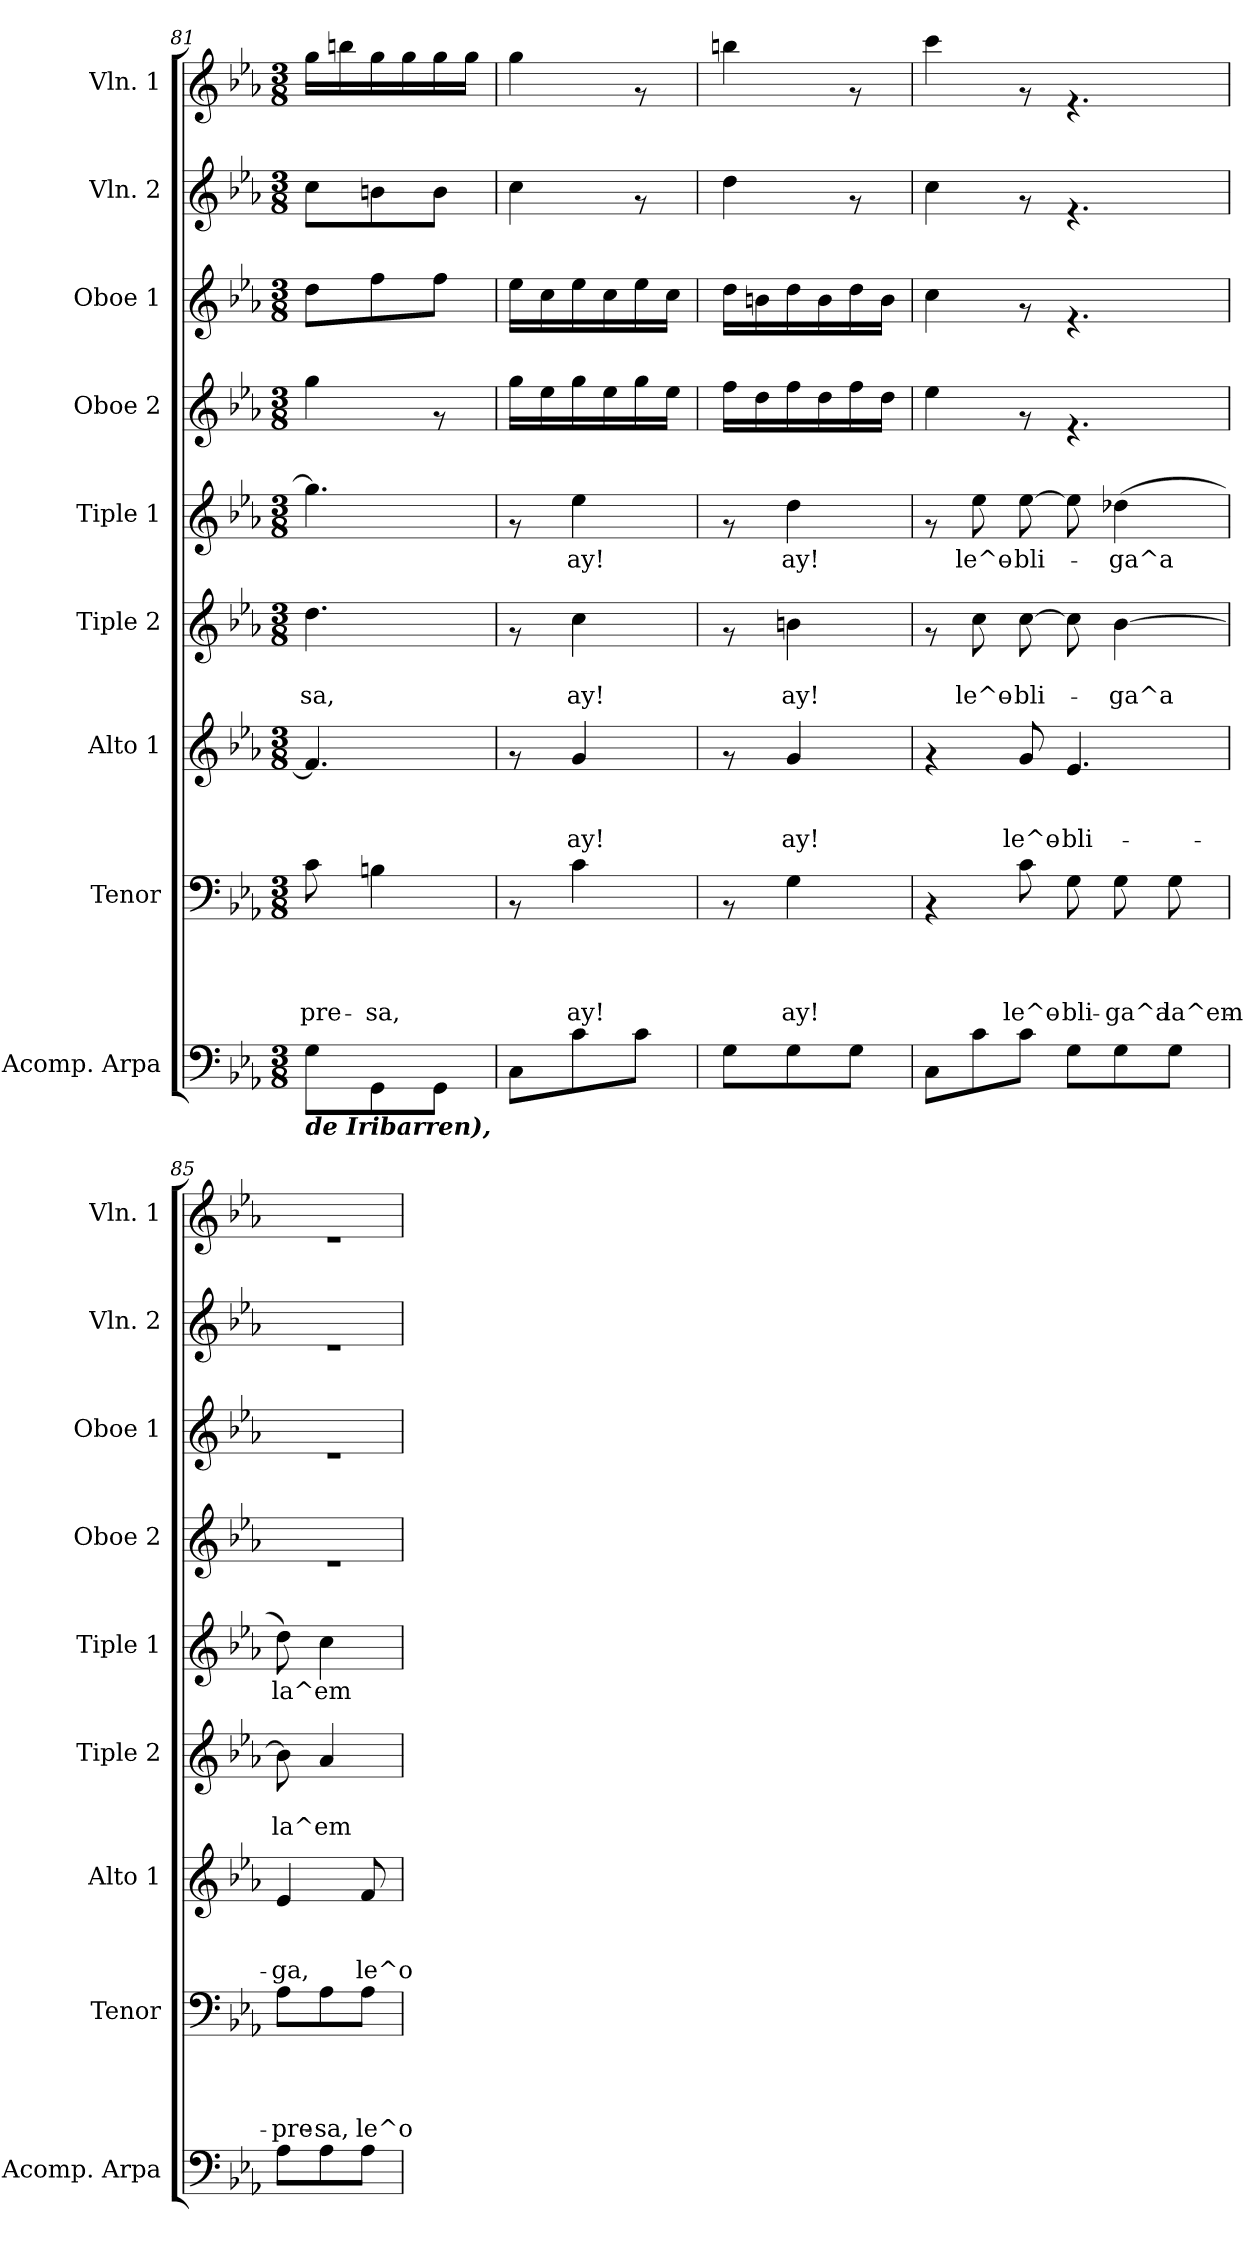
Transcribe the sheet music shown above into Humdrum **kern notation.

**kern	**kern	**text	**text	**text	**text	**kern	**text	**text	**text	**kern	**text	**text	**kern	**text	**kern	**kern	**kern	**kern
*part9	*part8	*part8	*part8	*part8	*part8	*part7	*part7	*part7	*part7	*part6	*part6	*part6	*part5	*part5	*part4	*part3	*part2	*part1
*staff9	*staff8	*staff8	*staff8	*staff8	*staff8	*staff7	*staff7	*staff7	*staff7	*staff6	*staff6	*staff6	*staff5	*staff5	*staff4	*staff3	*staff2	*staff1
*I"Acomp. Arpa	*I"Tenor	*	*	*	*	*I"Alto 1	*	*	*	*I"Tiple 2	*	*	*I"Tiple 1	*	*I"Oboe 2	*I"Oboe 1	*I"Vln. 2	*I"Vln. 1
*I'Acomp. Arpa	*I'Tenor	*	*	*	*	*I'Alto 1	*	*	*	*I'Tiple 2	*	*	*I'Tiple 1	*	*I'Oboe 2	*I'Oboe 1	*I'Vln. 2	*I'Vln. 1
*clefF4	*clefF4	*	*	*	*	*clefG2	*	*	*	*clefG2	*	*	*clefG2	*	*clefG2	*clefG2	*clefG2	*clefG2
*k[b-e-a-]	*k[b-e-a-]	*	*	*	*	*k[b-e-a-]	*	*	*	*k[b-e-a-]	*	*	*k[b-e-a-]	*	*k[b-e-a-]	*k[b-e-a-]	*k[b-e-a-]	*k[b-e-a-]
*E-:	*E-:	*	*	*	*	*E-:	*	*	*	*E-:	*	*	*E-:	*	*E-:	*E-:	*E-:	*E-:
*M3/8	*M3/8	*	*	*	*	*M3/8	*	*	*	*M3/8	*	*	*M3/8	*	*M3/8	*M3/8	*M3/8	*M3/8
=81	=81	=81	=81	=81	=81	=81	=81	=81	=81	=81	=81	=81	=81	=81	=81	=81	=81	=81
!LO:TX:b:Bi:t=de Iribarren),	!	!	!	!	!	!	!	!	!	!	!	!	!	!	!	!	!	!
!	!	!	!	!	!LO:LY:b	!	!	!	!	!	!	!LO:LY:b	!	!	!	!	!	!
8G\L	8c\	.	.	.	-pre-	4.f/]	.	.	.	4.dd\	.	-sa,	4.gg\]	.	4gg\	8dd\L	8cc\L	16gg\LL
.	.	.	.	.	.	.	.	.	.	.	.	.	.	.	.	.	.	16bbn\
!	!	!	!	!	!LO:LY:b	!	!	!	!	!	!	!	!	!	!	!	!	!
8GG\	4Bn\	.	.	.	-sa,	.	.	.	.	.	.	.	.	.	.	8ff\	8bn\	16gg\
.	.	.	.	.	.	.	.	.	.	.	.	.	.	.	.	.	.	16gg\
8GG\J	.	.	.	.	.	.	.	.	.	.	.	.	.	.	8rf	8ff\J	8b\J	16gg\
.	.	.	.	.	.	.	.	.	.	.	.	.	.	.	.	.	.	16gg\JJ
=82	=82	=82	=82	=82	=82	=82	=82	=82	=82	=82	=82	=82	=82	=82	=82	=82	=82	=82
8C\L	8rAA	.	.	.	.	8rf	.	.	.	8rf	.	.	8rf	.	16gg\LL	16ee-\LL	4cc\	4gg\
.	.	.	.	.	.	.	.	.	.	.	.	.	.	.	16ee-\	16cc\	.	.
!	!	!	!	!	!LO:LY:b	!	!	!	!LO:LY:b	!	!	!LO:LY:b	!	!LO:LY:b	!	!	!	!
8c\	4c\	.	.	.	ay!	4g/	.	.	ay!	4cc\	.	ay!	4ee-\	ay!	16gg\	16ee-\	.	.
.	.	.	.	.	.	.	.	.	.	.	.	.	.	.	16ee-\	16cc\	.	.
8c\J	.	.	.	.	.	.	.	.	.	.	.	.	.	.	16gg\	16ee-\	8rf	8rf
.	.	.	.	.	.	.	.	.	.	.	.	.	.	.	16ee-\JJ	16cc\JJ	.	.
=83	=83	=83	=83	=83	=83	=83	=83	=83	=83	=83	=83	=83	=83	=83	=83	=83	=83	=83
8G\L	8rAA	.	.	.	.	8rf	.	.	.	8rf	.	.	8rf	.	16ff\LL	16dd\LL	4dd\	4bbn\
.	.	.	.	.	.	.	.	.	.	.	.	.	.	.	16dd\	16bn\	.	.
!	!	!	!	!	!LO:LY:b	!	!	!	!LO:LY:b	!	!	!LO:LY:b	!	!LO:LY:b	!	!	!	!
8G\	4G\	.	.	.	ay!	4g/	.	.	ay!	4bn\	.	ay!	4dd\	ay!	16ff\	16dd\	.	.
.	.	.	.	.	.	.	.	.	.	.	.	.	.	.	16dd\	16b\	.	.
8G\J	.	.	.	.	.	.	.	.	.	.	.	.	.	.	16ff\	16dd\	8rf	8rf
.	.	.	.	.	.	.	.	.	.	.	.	.	.	.	16dd\JJ	16b\JJ	.	.
!!LO:PB:g=z
=84	=84	=84	=84	=84	=84	=84	=84	=84	=84	=84	=84	=84	=84	=84	=84	=84	=84	=84
8C\L	4rAA	.	.	.	.	4rf	.	.	.	8rf	.	.	8rf	.	4ee-\	4cc\	4cc\	4ccc\
!	!	!	!	!	!	!	!	!	!	!	!	!LO:LY:b	!	!LO:LY:b	!	!	!	!
8c\	.	.	.	.	.	.	.	.	.	8cc\	.	le^o-	8ee-\	le^o-	.	.	.	.
!	!	!	!	!	!LO:LY:b	!	!	!	!LO:LY:b	!	!	!LO:LY:b	!	!LO:LY:b	!	!	!	!
8c\J	8c\	.	.	.	le^o-	8g/	.	.	le^o-	[>8cc\	.	-bli-	[>8ee-\	-bli-	8rf	8rf	8rf	8rf
!	!	!	!	!	!LO:LY:b	!	!	!	!LO:LY:b	!	!	!	!	!	!	!	!	!
8G\L	8G\	.	.	.	-bli-	4.e-/	.	.	-bli-	8cc\]	.	.	8ee-\]	.	4.re	4.re	4.re	4.re
!	!	!	!	!	!LO:LY:b	!	!	!	!	!	!	!LO:LY:b	!	!LO:LY:b	!	!	!	!
8G\	8G\	.	.	.	-ga^a	.	.	.	.	[>4b-\	.	-ga^a	(>4dd-X\	-ga^a	.	.	.	.
!	!	!	!	!	!LO:LY:b	!	!	!	!	!	!	!	!	!	!	!	!	!
8G\J	8G\	.	.	.	la^em-	.	.	.	.	.	.	.	.	.	.	.	.	.
=85	=85	=85	=85	=85	=85	=85	=85	=85	=85	=85	=85	=85	=85	=85	=85	=85	=85	=85
!	!	!	!	!	!LO:LY:b	!	!	!	!LO:LY:b	!	!	!LO:LY:b	!	!LO:LY:b	!	!	!	!
8A-\L	8A-\L	.	.	.	-pre-	4e-/	.	.	-ga,	8b-\]	.	la^em-	8dd\)	la^em-	4.re	4.re	4.re	4.re
!	!	!	!	!	!LO:LY:b	!	!	!	!	!	!	!	!	!	!	!	!	!
8A-\	8A-\	.	.	.	-sa,	.	.	.	.	4a-/	.	.	4cc\	.	.	.	.	.
!	!	!	!	!	!LO:LY:b	!	!	!	!LO:LY:b	!	!	!	!	!	!	!	!	!
8A-\J	8A-\J	.	.	.	le^o-	8f/	.	.	le^o-	.	.	.	.	.	.	.	.	.
=	=	=	=	=	=	=	=	=	=	=	=	=	=	=	=	=	=	=
*-	*-	*-	*-	*-	*-	*-	*-	*-	*-	*-	*-	*-	*-	*-	*-	*-	*-	*-
